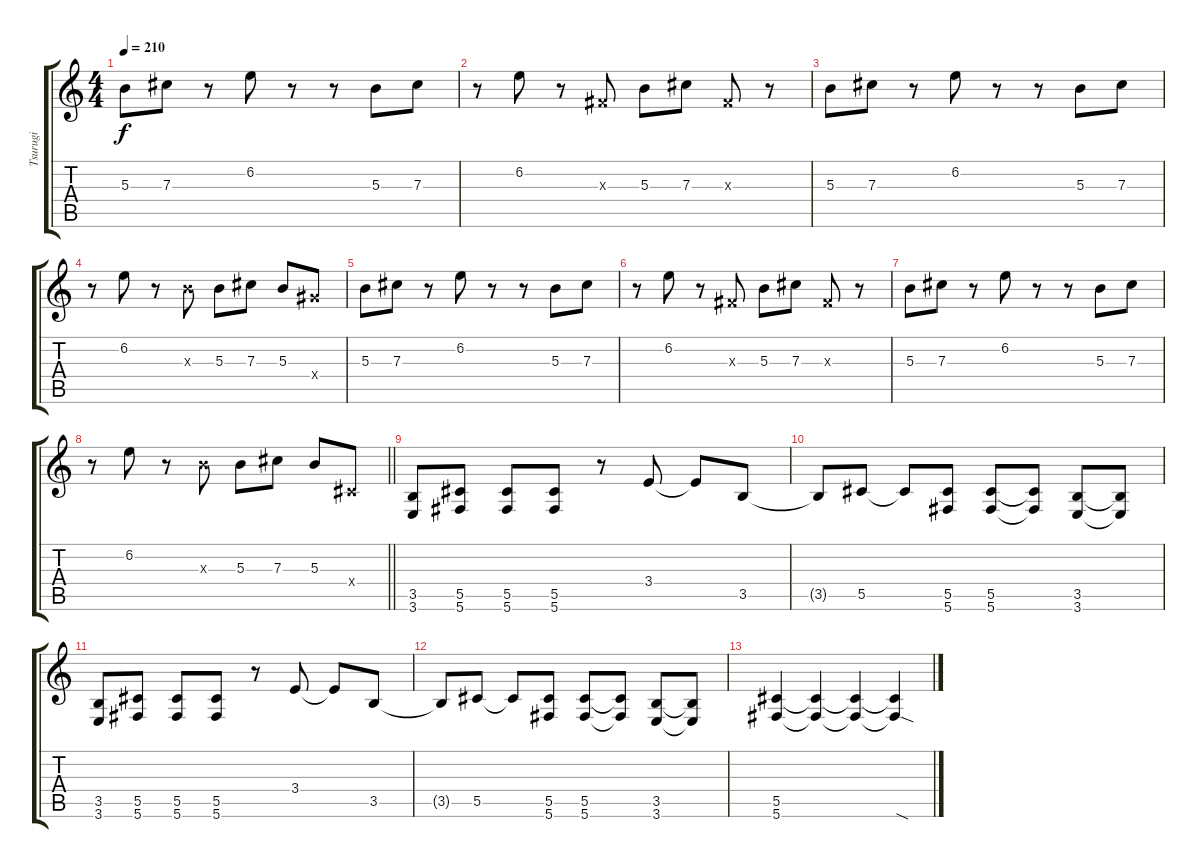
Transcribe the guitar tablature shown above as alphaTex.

\track ("Tsurugi" "Tsurugi") {instrument distortionguitar}
\staff {score tabs}
\tuning (Eb4 Bb3 Gb3 Db3 Ab2 Db2) {hide}
\ts (4 4)
\tempo 210
\clef g2
\ks c
5.3.8{dy f} 7.3.8 r.8 6.2.8 r.8 r.8 5.3.8 7.3.8 |
r.8 6.2.8 r.8 0.3{x}.8 5.3.8 7.3.8 0.3{x}.8 r.8 |
5.3.8 7.3.8 r.8 6.2.8 r.8 r.8 5.3.8 7.3.8 |
r.8 6.2.8 r.8 5.3{x}.8 5.3.8 7.3.8 5.3.8 7.4{x}.8 |
5.3.8 7.3.8 r.8 6.2.8 r.8 r.8 5.3.8 7.3.8 |
r.8 6.2.8 r.8 0.3{x}.8 5.3.8 7.3.8 0.3{x}.8 r.8 |
5.3.8 7.3.8 r.8 6.2.8 r.8 r.8 5.3.8 7.3.8 |
\barLineRight lightlight
r.8 6.2.8 r.8 5.3{x}.8 5.3.8 7.3.8 5.3.8 0.4{x}.8 |
(3.5 3.6).8 (5.5 5.6).8 (5.5 5.6).8 (5.5 5.6).8 r.8 3.4.8 3.4{t}.8 3.5.8 |
3.5{t}.8 5.5.8 5.5{t}.8 (5.5 5.6).8 (5.5 5.6).8 (5.5{t} 5.6{t}).8 (3.5 3.6).8 (3.5{t} 3.6{t}).8 |
(3.5 3.6).8 (5.5 5.6).8 (5.5 5.6).8 (5.5 5.6).8 r.8 3.4.8 3.4{t}.8 3.5.8 |
3.5{t}.8 5.5.8 5.5{t}.8 (5.5 5.6).8 (5.5 5.6).8 (5.5{t} 5.6{t}).8 (3.5 3.6).8 (3.5{t} 3.6{t}).8 |
(5.5 5.6).4 (5.5{t} 5.6{t}).4 (5.5{t} 5.6{t}).4 (5.5{t} 5.6{sod t}).4
